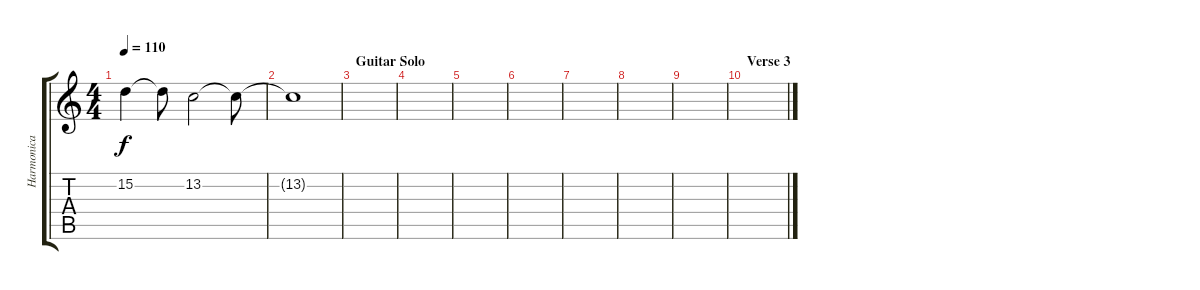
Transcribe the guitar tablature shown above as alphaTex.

\track ("Harmonica" "Harmonica") {instrument harmonica}
\staff {score tabs}
\tuning (E4 B3 G3 D3 A2 E2) {hide}
\ts (4 4)
\tempo 110
\clef g2
\ks c
15.2.4{dy f} 15.2{t}.8 13.2.2 13.2{t}.8 |
13.2{t}.1{volume 4} |
\section ("" "Guitar Solo")
|
|
|
|
|
|
|
\section ("" "Verse 3")
